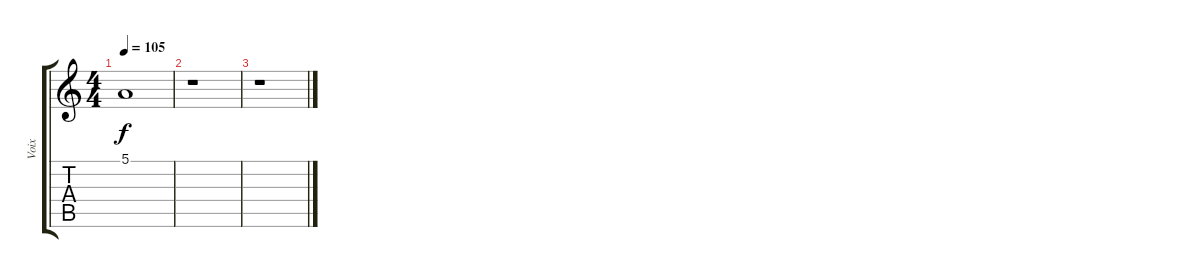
\track ("Voix" "Voix") {instrument tenorsax}
\staff {score tabs}
\tuning (E4 B3 G3 D3 A2 E2) {hide}
\ts (4 4)
\tempo 105
\clef g2
\ks c
5.1{t}.1{dy f} |
r.1 |
r.1
